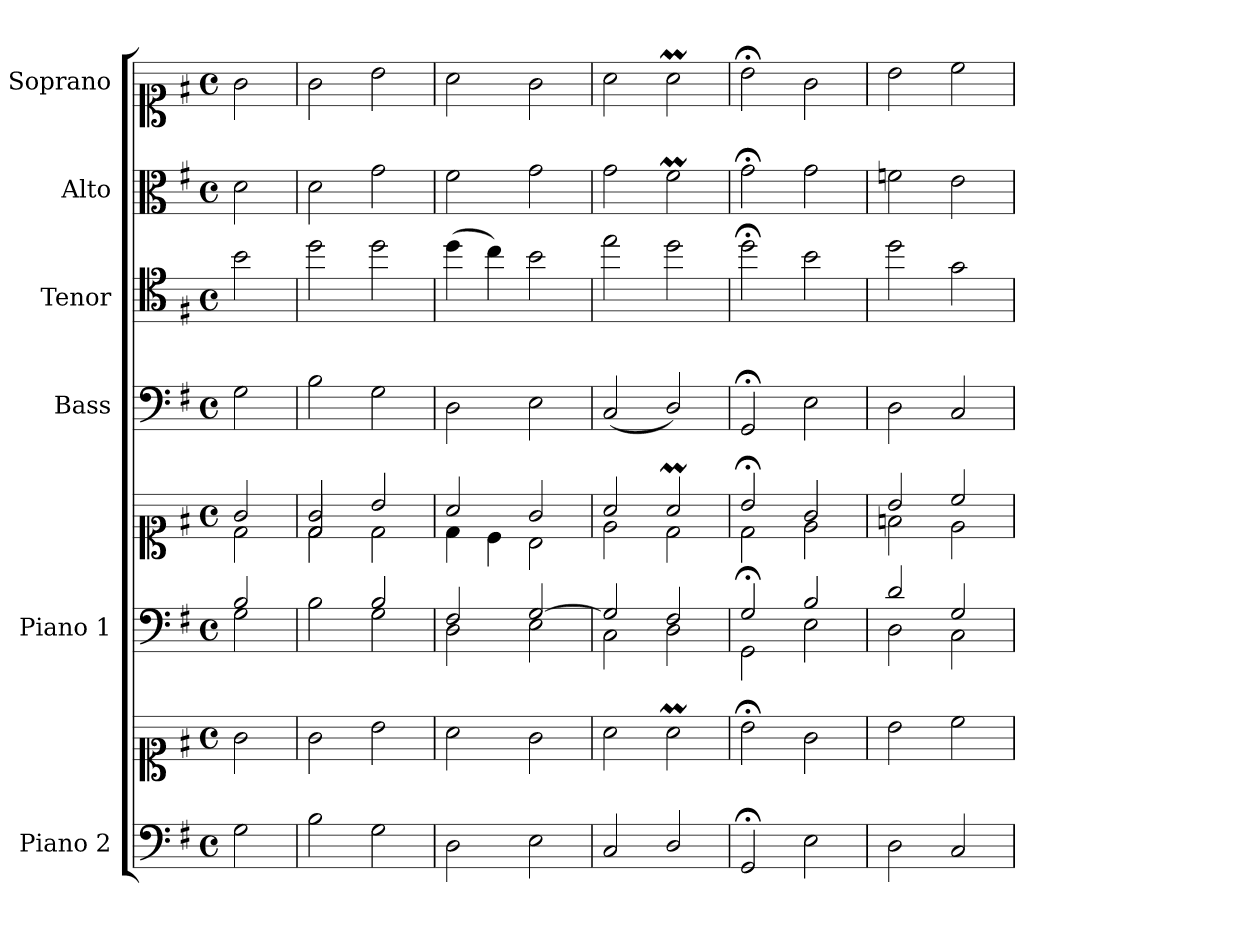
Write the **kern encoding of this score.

**kern	**kern	**kern	**kern	**kern	**kern	**kern	**kern
*part6	*part6	*part5	*part5	*part4	*part3	*part2	*part1
*staff8	*staff7	*staff6	*staff5	*staff4	*staff3	*staff2	*staff1
*I"Piano 2	*	*I"Piano 1	*	*I"Bass	*I"Tenor	*I"Alto	*I"Soprano
*I'Pno 2	*	*I'Pno 1	*	*I'B.	*I'T.	*I'A.	*I'S.
*clefF4	*clefC1	*clefF4	*clefC1	*clefF4	*clefC4	*clefC3	*clefC1
*	*	*	*	*	*ITrd7c12	*	*
*k[f#]	*k[f#]	*k[f#]	*k[f#]	*k[f#]	*k[f#]	*k[f#]	*k[f#]
*G:	*G:	*G:	*G:	*G:	*G:	*G:	*G:
*M4/4	*M4/4	*M4/4	*M4/4	*M4/4	*M4/4	*M4/4	*M4/4
*met(c)	*met(c)	*met(c)	*met(c)	*met(c)	*met(c)	*met(c)	*met(c)
=1	=1	=1	=1	=1	=1	=1	=1
*	*	*^	*^	*	*	*	*
2G\	2g\	2B/	2G\	2g/	2d\	2G\	2B\	2d\	2g\
=2	=2	=2	=2	=2	=2	=2	=2	=2	=2
*	*	*	*	*	*^	*	*	*	*
2B\	2g\	2ryy	2B\	2g/	2d\	2d/	2B\	2d\	2d\	2g\
2G\	2b\	2B/	2G\	2b/	2ryy	2d\	2G\	2d\	2g\	2b\
*	*	*	*	*	*v	*v	*	*	*	*
=3	=3	=3	=3	=3	=3	=3	=3	=3	=3
2D\	2a\	2F#/	2D\	2a/	4d\	2D\	(4d\	2f#\	2a\
.	.	.	.	.	4c\	.	4c\)	.	.
2E\	2g\	[>2G/	2E\	2g/	2B\	2E\	2B\	2g\	2g\
=4	=4	=4	=4	=4	=4	=4	=4	=4	=4
2C/	2a\	2G/]	2C\	2a/	2e\	(2C/	2e\	2g\	2a\
2D/	2aM\	2F#/	2D\	2aM/	2d\	2D/)	2d\	2f#m\	2aM\
=5	=5	=5	=5	=5	=5	=5	=5	=5	=5
2GG;/	2b;<\	2G;/	2GG\	2b;</	2d\	2GG;</	2d;<\	2g;<\	2b;<\
2E\	2g\	2B/	2E\	2g/	2e\	2E\	2B\	2g\	2g\
=6	=6	=6	=6	=6	=6	=6	=6	=6	=6
2D\	2b\	2d/	2D\	2b/	2fn\	2D\	2d\	2fn\	2b\
2C/	2cc\	2G/	2C\	2cc/	2e\	2C/	2G\	2e\	2cc\
*	*	*v	*v	*	*	*	*	*	*
*	*	*	*v	*v	*	*	*	*
=	=	=	=	=	=	=	=
*-	*-	*-	*-	*-	*-	*-	*-
